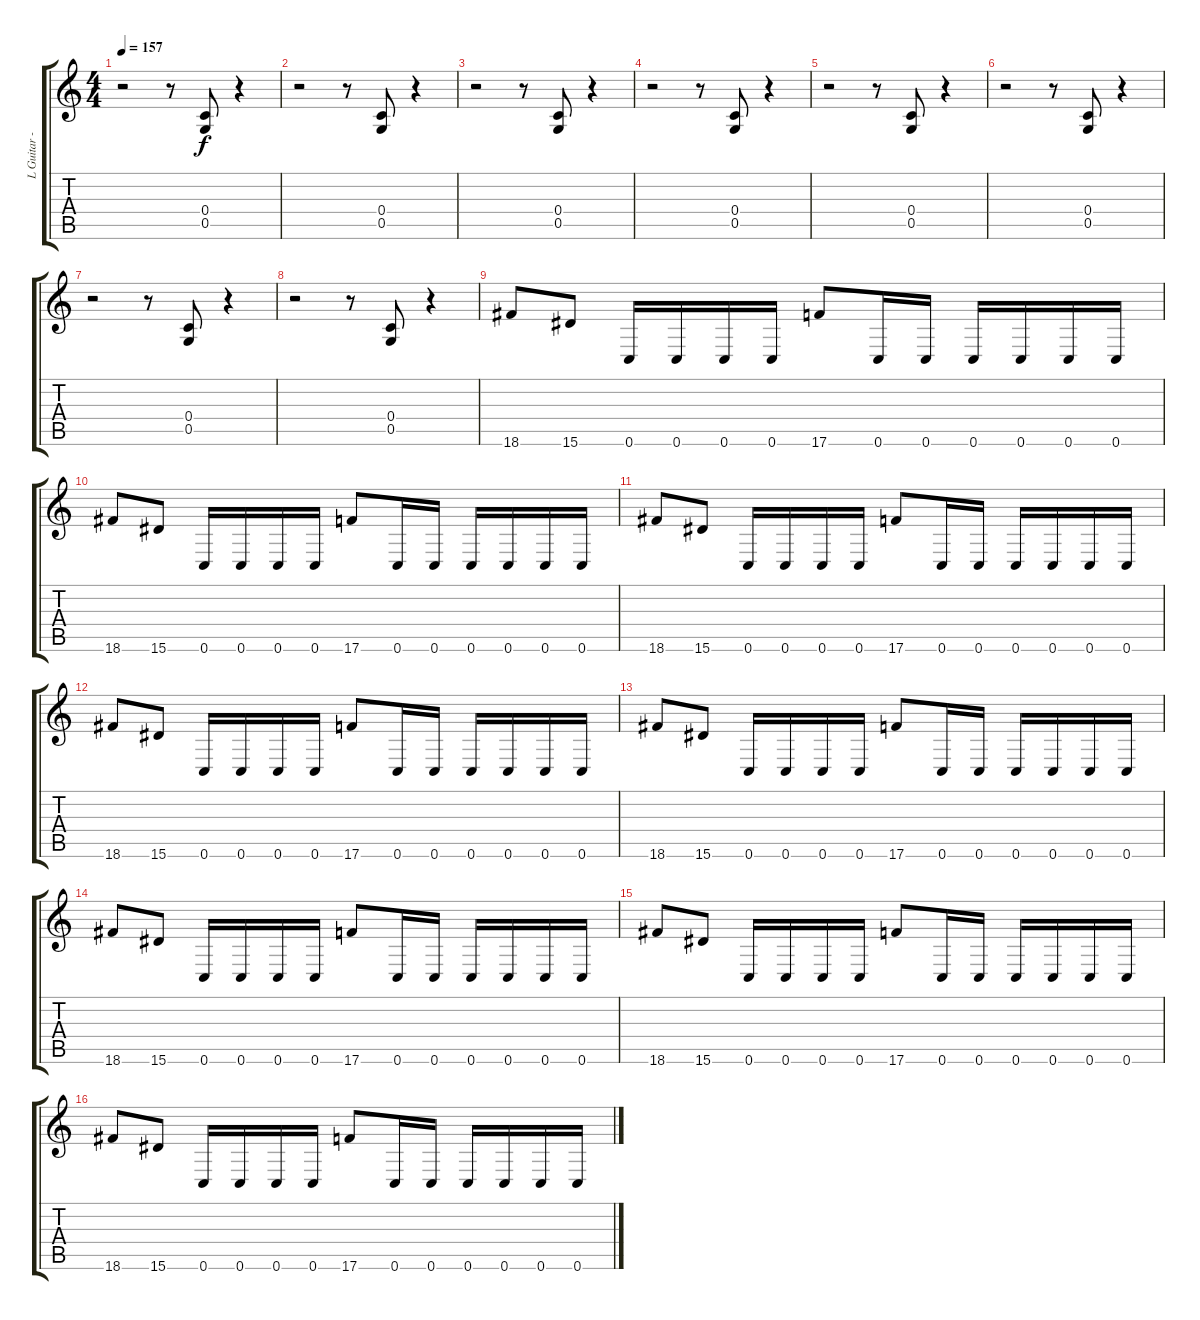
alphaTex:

\track ("L Guitar - Hetfield" "L Guitar -") {instrument overdrivenguitar}
\staff {score tabs}
\tuning (D4 A3 F3 C3 G2 C2) {hide}
\ts (4 4)
\tempo 157
\clef g2
\ks c
r.2{dy f instrument overdrivenguitar} r.8 (0.4 0.5).8 r.4 |
r.2 r.8 (0.4 0.5).8 r.4 |
r.2 r.8 (0.4 0.5).8 r.4 |
r.2 r.8 (0.4 0.5).8 r.4 |
r.2 r.8 (0.4 0.5).8 r.4 |
r.2 r.8 (0.4 0.5).8 r.4 |
r.2 r.8 (0.4 0.5).8 r.4 |
r.2 r.8 (0.4 0.5).8 r.4 |
18.6.8 15.6.8 0.6.16 0.6.16 0.6.16 0.6.16 17.6.8 0.6.16 0.6.16 0.6.16 0.6.16 0.6.16 0.6.16 |
18.6.8 15.6.8 0.6.16 0.6.16 0.6.16 0.6.16 17.6.8 0.6.16 0.6.16 0.6.16 0.6.16 0.6.16 0.6.16 |
18.6.8 15.6.8 0.6.16 0.6.16 0.6.16 0.6.16 17.6.8 0.6.16 0.6.16 0.6.16 0.6.16 0.6.16 0.6.16 |
18.6.8 15.6.8 0.6.16 0.6.16 0.6.16 0.6.16 17.6.8 0.6.16 0.6.16 0.6.16 0.6.16 0.6.16 0.6.16 |
18.6.8 15.6.8 0.6.16 0.6.16 0.6.16 0.6.16 17.6.8 0.6.16 0.6.16 0.6.16 0.6.16 0.6.16 0.6.16 |
18.6.8 15.6.8 0.6.16 0.6.16 0.6.16 0.6.16 17.6.8 0.6.16 0.6.16 0.6.16 0.6.16 0.6.16 0.6.16 |
18.6.8 15.6.8 0.6.16 0.6.16 0.6.16 0.6.16 17.6.8 0.6.16 0.6.16 0.6.16 0.6.16 0.6.16 0.6.16 |
18.6.8 15.6.8 0.6.16 0.6.16 0.6.16 0.6.16 17.6.8 0.6.16 0.6.16 0.6.16 0.6.16 0.6.16 0.6.16
